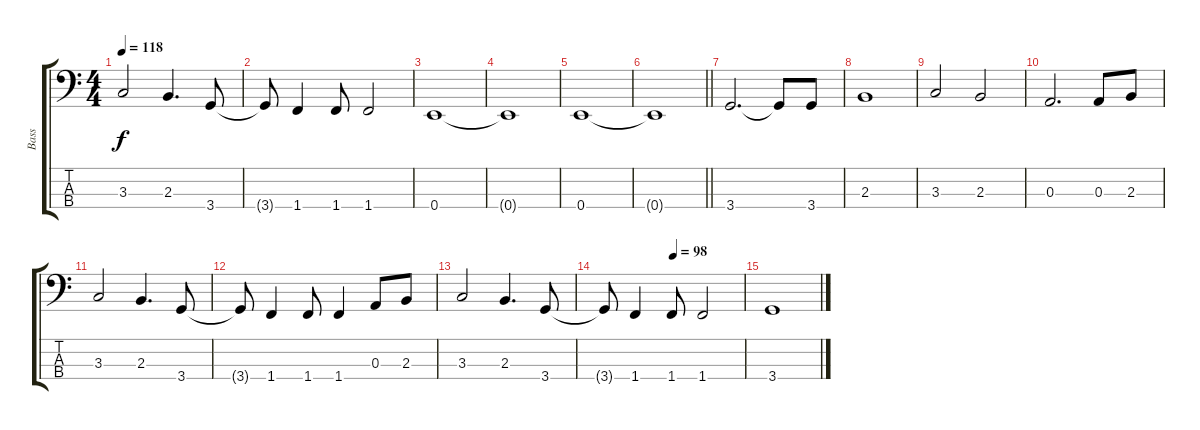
\track ("Bass" "Bass") {instrument electricbasspick}
\staff {score tabs}
\tuning (G2 D2 A1 E1) {hide}
\ts (4 4)
\tempo 118
\clef f4
\ks c
3.3.2{dy f} 2.3.4{d} 3.4.8 |
3.4{t}.8 1.4.4 1.4.8 1.4.2 |
0.4.1 |
0.4{t}.1 |
0.4.1 |
\barLineRight lightlight
0.4{t}.1 |
3.4.2{d} 3.4{t}.8 3.4.8 |
2.3.1 |
3.3.2 2.3.2 |
0.3.2{d} 0.3.8 2.3.8 |
3.3.2 2.3.4{d} 3.4.8 |
3.4{t}.8 1.4.4 1.4.8 1.4.4 0.3.8 2.3.8 |
3.3.2 2.3.4{d} 3.4.8 |
\tempo (98 0.5)
3.4{t}.8 1.4.4 1.4.8 1.4.2 |
3.4.1
